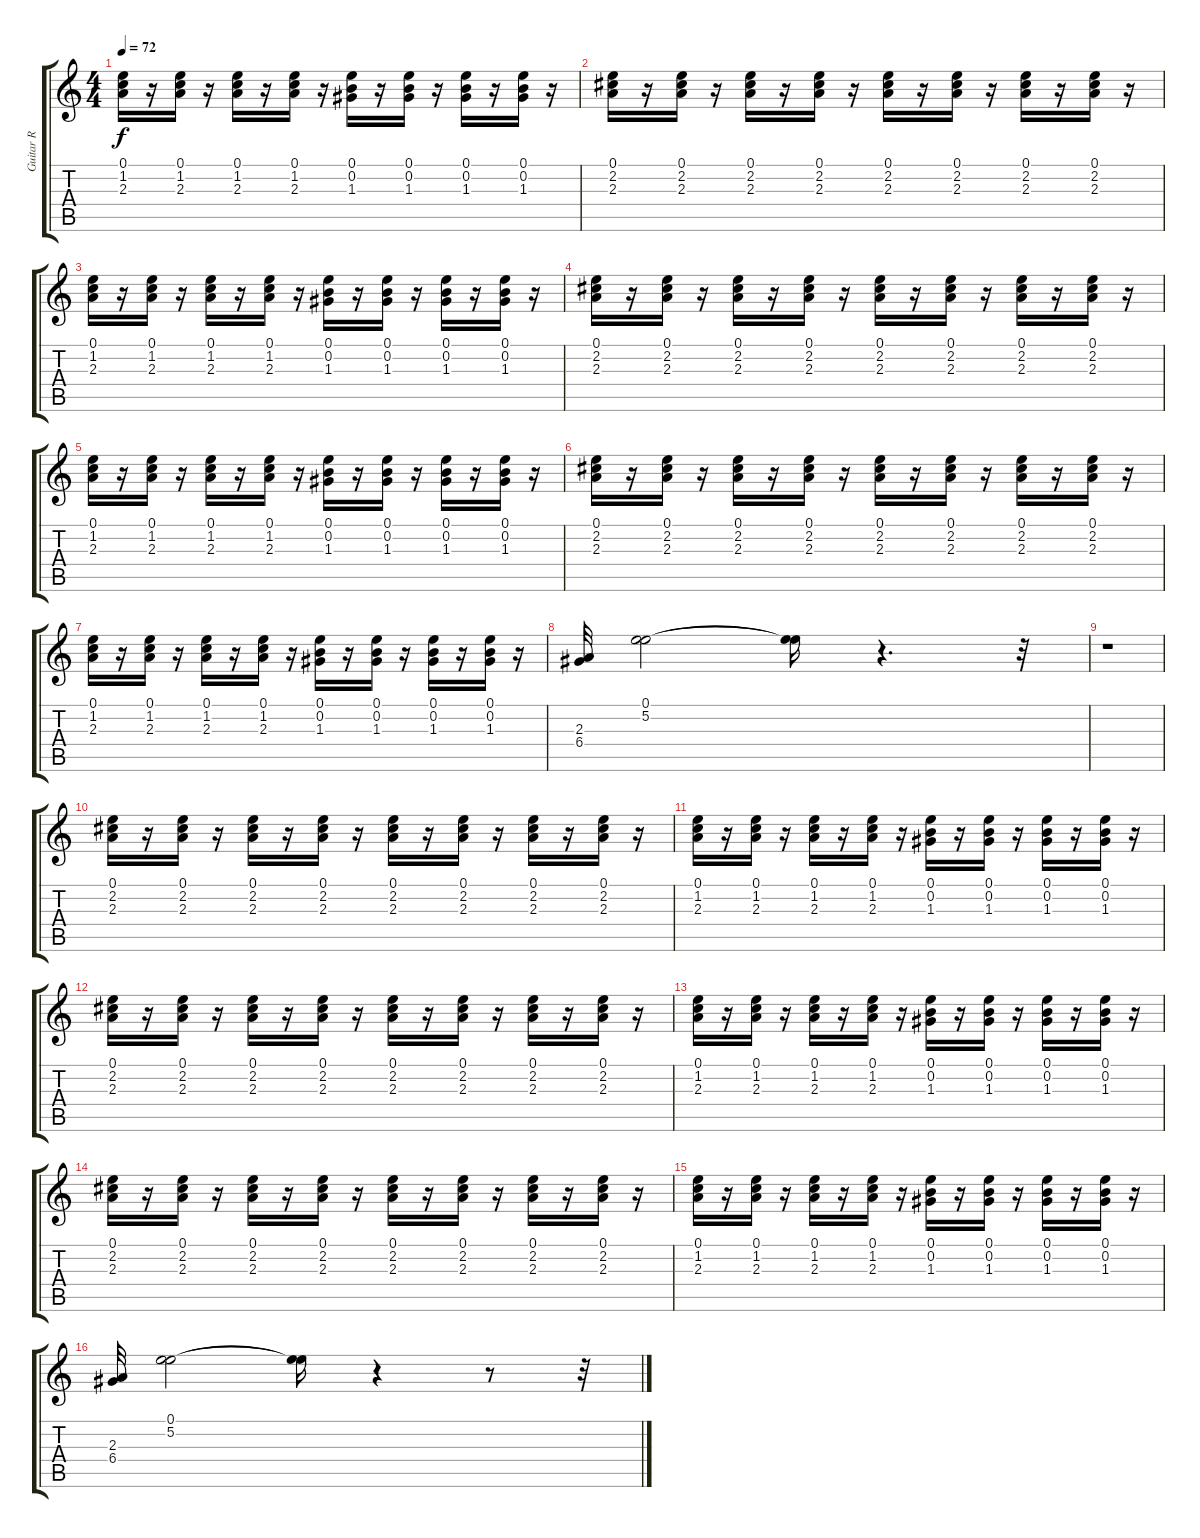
\track ("Guitar R" "Guitar R") {instrument acousticguitarsteel}
\staff {score tabs}
\tuning (E4 B3 G3 D3 A2 E2) {hide}
\ts (4 4)
\tempo 72
\clef g2
\ks c
(0.1 1.2 2.3).16{dy f} r.16 (0.1 1.2 2.3).16 r.16 (0.1 1.2 2.3).16 r.16 (0.1 1.2 2.3).16 r.16 (0.1 0.2 1.3).16 r.16 (0.1 0.2 1.3).16 r.16 (0.1 0.2 1.3).16 r.16 (0.1 0.2 1.3).16 r.16 |
(0.1 2.2 2.3).16 r.16 (0.1 2.2 2.3).16 r.16 (0.1 2.2 2.3).16 r.16 (0.1 2.2 2.3).16 r.16 (0.1 2.2 2.3).16 r.16 (0.1 2.2 2.3).16 r.16 (0.1 2.2 2.3).16 r.16 (0.1 2.2 2.3).16 r.16 |
(0.1 1.2 2.3).16 r.16 (0.1 1.2 2.3).16 r.16 (0.1 1.2 2.3).16 r.16 (0.1 1.2 2.3).16 r.16 (0.1 0.2 1.3).16 r.16 (0.1 0.2 1.3).16 r.16 (0.1 0.2 1.3).16 r.16 (0.1 0.2 1.3).16 r.16 |
(0.1 2.2 2.3).16 r.16 (0.1 2.2 2.3).16 r.16 (0.1 2.2 2.3).16 r.16 (0.1 2.2 2.3).16 r.16 (0.1 2.2 2.3).16 r.16 (0.1 2.2 2.3).16 r.16 (0.1 2.2 2.3).16 r.16 (0.1 2.2 2.3).16 r.16 |
(0.1 1.2 2.3).16 r.16 (0.1 1.2 2.3).16 r.16 (0.1 1.2 2.3).16 r.16 (0.1 1.2 2.3).16 r.16 (0.1 0.2 1.3).16 r.16 (0.1 0.2 1.3).16 r.16 (0.1 0.2 1.3).16 r.16 (0.1 0.2 1.3).16 r.16 |
(0.1 2.2 2.3).16 r.16 (0.1 2.2 2.3).16 r.16 (0.1 2.2 2.3).16 r.16 (0.1 2.2 2.3).16 r.16 (0.1 2.2 2.3).16 r.16 (0.1 2.2 2.3).16 r.16 (0.1 2.2 2.3).16 r.16 (0.1 2.2 2.3).16 r.16 |
(0.1 1.2 2.3).16 r.16 (0.1 1.2 2.3).16 r.16 (0.1 1.2 2.3).16 r.16 (0.1 1.2 2.3).16 r.16 (0.1 0.2 1.3).16 r.16 (0.1 0.2 1.3).16 r.16 (0.1 0.2 1.3).16 r.16 (0.1 0.2 1.3).16 r.16 |
(2.3 6.4).32 (0.1 5.2).2 (0.1{t} 5.2{t}).16 r.4{d} r.32 |
r.1 |
(0.1 2.2 2.3).16 r.16 (0.1 2.2 2.3).16 r.16 (0.1 2.2 2.3).16 r.16 (0.1 2.2 2.3).16 r.16 (0.1 2.2 2.3).16 r.16 (0.1 2.2 2.3).16 r.16 (0.1 2.2 2.3).16 r.16 (0.1 2.2 2.3).16 r.16 |
(0.1 1.2 2.3).16 r.16 (0.1 1.2 2.3).16 r.16 (0.1 1.2 2.3).16 r.16 (0.1 1.2 2.3).16{volume 11} r.16 (0.1 0.2 1.3).16{volume 11} r.16 (0.1 0.2 1.3).16{volume 10} r.16 (0.1 0.2 1.3).16{volume 9} r.16 (0.1 0.2 1.3).16{volume 9} r.16 |
(0.1 2.2 2.3).16{volume 8} r.16 (0.1 2.2 2.3).16{volume 8} r.16 (0.1 2.2 2.3).16{volume 8} r.16 (0.1 2.2 2.3).16{volume 7} r.16 (0.1 2.2 2.3).16{volume 7} r.16 (0.1 2.2 2.3).16{volume 6} r.16 (0.1 2.2 2.3).16{volume 6} r.16 (0.1 2.2 2.3).16{volume 6} r.16 |
(0.1 1.2 2.3).16{volume 5} r.16 (0.1 1.2 2.3).16{volume 5} r.16 (0.1 1.2 2.3).16{volume 4} r.16 (0.1 1.2 2.3).16{volume 4} r.16 (0.1 0.2 1.3).16{volume 3} r.16 (0.1 0.2 1.3).16{volume 3} r.16 (0.1 0.2 1.3).16{volume 3} r.16 (0.1 0.2 1.3).16{volume 2} r.16 |
(0.1 2.2 2.3).16{volume 1} r.16 (0.1 2.2 2.3).16{volume 1} r.16 (0.1 2.2 2.3).16{volume 0} r.16 (0.1 2.2 2.3).16 r.16 (0.1 2.2 2.3).16 r.16 (0.1 2.2 2.3).16 r.16 (0.1 2.2 2.3).16 r.16 (0.1 2.2 2.3).16 r.16 |
(0.1 1.2 2.3).16 r.16 (0.1 1.2 2.3).16 r.16 (0.1 1.2 2.3).16 r.16 (0.1 1.2 2.3).16 r.16 (0.1 0.2 1.3).16 r.16 (0.1 0.2 1.3).16 r.16 (0.1 0.2 1.3).16 r.16 (0.1 0.2 1.3).16 r.16 |
(2.3 6.4).32 (0.1 5.2).2 (0.1{t} 5.2{t}).16 r.4 r.8 r.32
